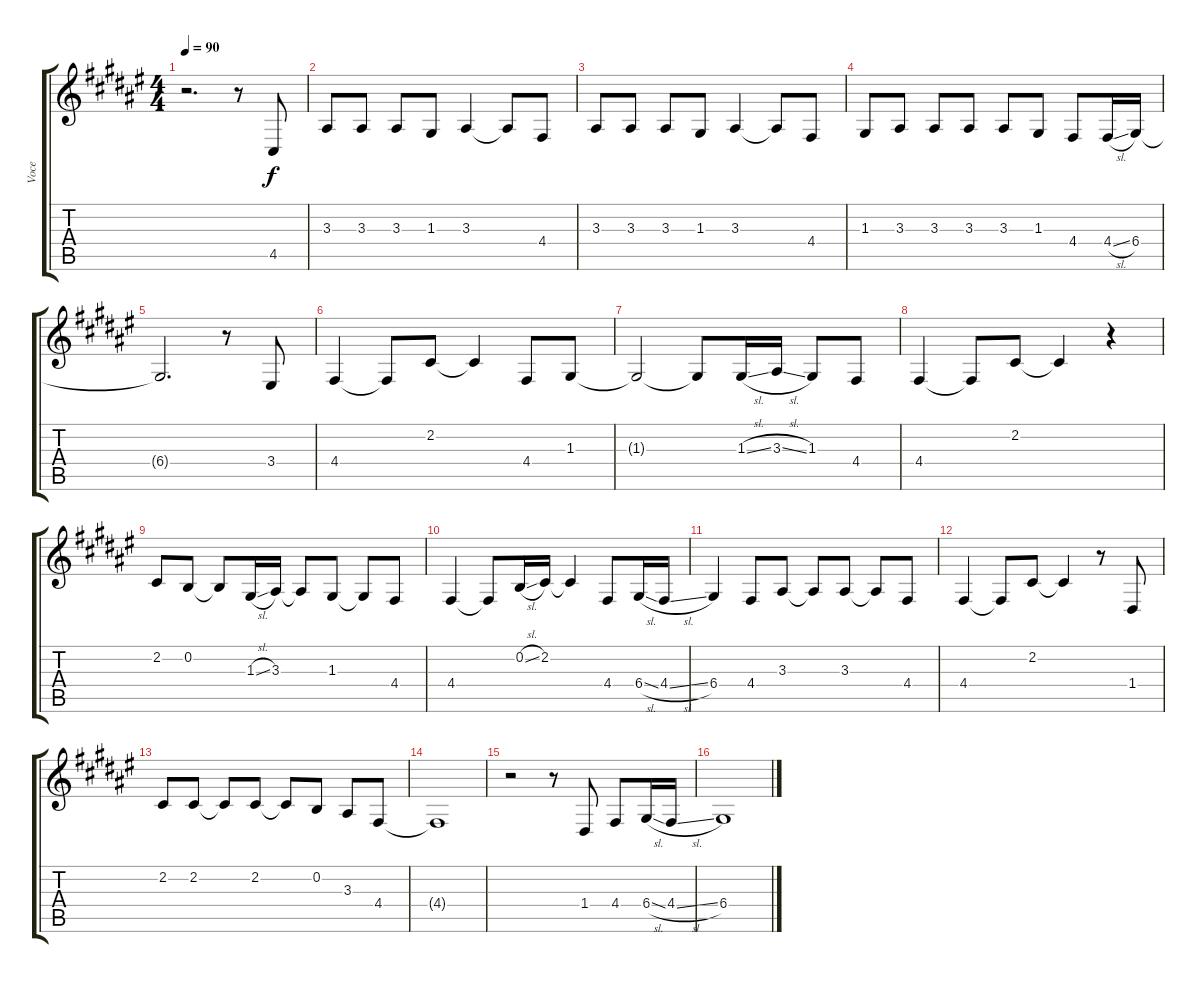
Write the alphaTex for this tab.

\track ("Voce" "Voce") {instrument clarinet}
\staff {score tabs}
\tuning (E4 B3 G3 D3 A2 E2) {hide}
\ts (4 4)
\tempo 90
\clef g2
\ks f#
r.2{d dy f} r.8 4.5.8 |
3.3.8 3.3.8 3.3.8 1.3.8 3.3.4 3.3{t}.8 4.4.8 |
3.3.8 3.3.8 3.3.8 1.3.8 3.3.4 3.3{t}.8 4.4.8 |
1.3.8 3.3.8 3.3.8 3.3.8 3.3.8 1.3.8 4.4.8 4.4{sl}.16 6.4.16 |
6.4{t}.2{d} r.8 3.4.8 |
4.4.4 4.4{t}.8 2.2.8 2.2{t}.4 4.4.8 1.3.8 |
1.3{t}.2 1.3{t}.8 1.3{sl}.16 3.3{sl}.16 1.3.8 4.4.8 |
4.4.4 4.4{t}.8 2.2.8 2.2{t}.4 r.4 |
2.2.8 0.2.8 0.2{t}.8 1.3{sl}.16 3.3.16 3.3{t}.8 1.3.8 1.3{t}.8 4.4.8 |
4.4.4 4.4{t}.8 0.2{sl}.16 2.2.16 2.2{t}.4 4.4.8 6.4{sl}.16 4.4{sl}.16 |
6.4.4 4.4.8 3.3.8 3.3{t}.8 3.3.8 3.3{t}.8 4.4.8 |
4.4.4 4.4{t}.8 2.2.8 2.2{t}.4 r.8 1.4.8 |
2.2.8 2.2.8 2.2{t}.8 2.2.8 2.2{t}.8 0.2.8 3.3.8 4.4.8 |
4.4{t}.1 |
r.2 r.8 1.4.8 4.4.8 6.4{sl}.16 4.4{sl}.16 |
6.4.1
